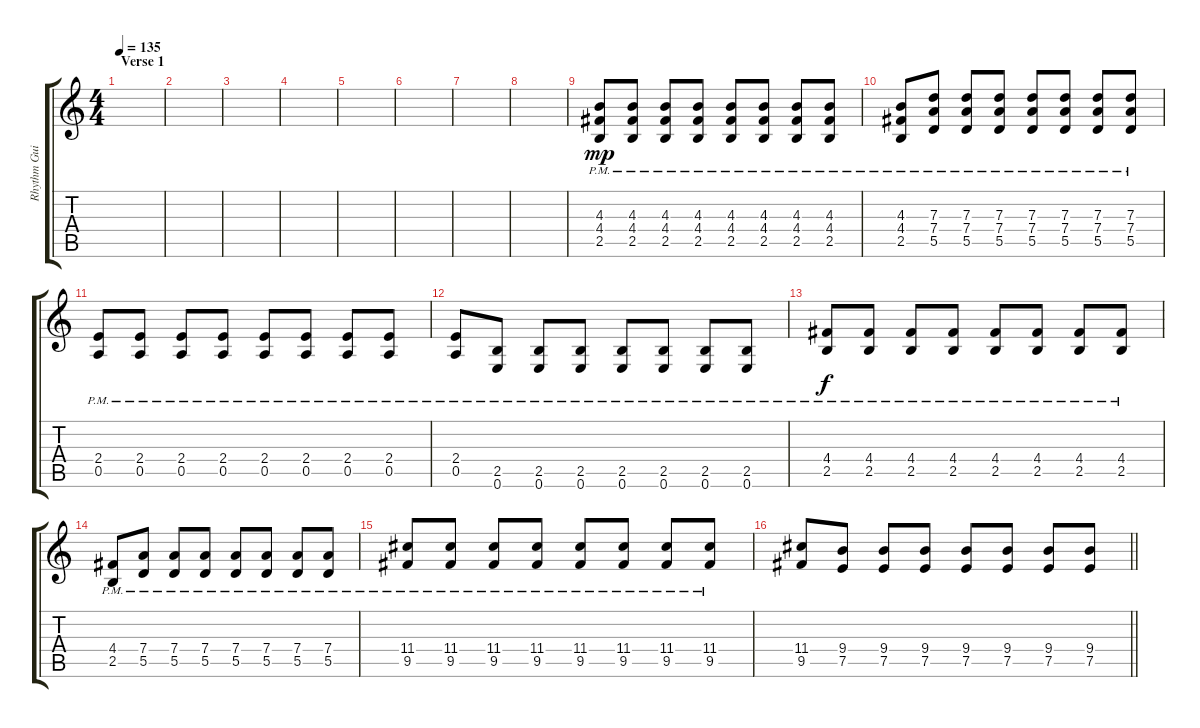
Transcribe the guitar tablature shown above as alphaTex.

\track ("Rhythm Guitar" "Rhythm Gui") {instrument distortionguitar}
\staff {score tabs}
\tuning (E4 B3 G3 D3 A2 E2) {hide}
\ts (4 4)
\section ("" "Verse 1")
\tempo 135
\clef g2
\ks c
|
|
|
|
|
|
|
|
(4.3{pm} 4.4{pm} 2.5{pm}).8{dy mp} (4.3{pm} 4.4{pm} 2.5{pm}).8 (4.3{pm} 4.4{pm} 2.5{pm}).8 (4.3{pm} 4.4{pm} 2.5{pm}).8 (4.3{pm} 4.4{pm} 2.5{pm}).8 (4.3{pm} 4.4{pm} 2.5{pm}).8 (4.3{pm} 4.4{pm} 2.5{pm}).8 (4.3{pm} 4.4{pm} 2.5{pm}).8 |
(4.3{pm} 4.4{pm} 2.5{pm}).8 (7.3{pm} 7.4{pm} 5.5{pm}).8 (7.3{pm} 7.4{pm} 5.5{pm}).8 (7.3{pm} 7.4{pm} 5.5{pm}).8 (7.3{pm} 7.4{pm} 5.5{pm}).8 (7.3{pm} 7.4{pm} 5.5{pm}).8 (7.3{pm} 7.4{pm} 5.5{pm}).8 (7.3{pm} 7.4{pm} 5.5{pm}).8 |
(2.4{pm} 0.5{pm}).8 (2.4{pm} 0.5{pm}).8 (2.4{pm} 0.5{pm}).8 (2.4{pm} 0.5{pm}).8 (2.4{pm} 0.5{pm}).8 (2.4{pm} 0.5{pm}).8 (2.4{pm} 0.5{pm}).8 (2.4{pm} 0.5{pm}).8 |
(2.4{pm} 0.5{pm}).8 (2.5{pm} 0.6{pm}).8 (2.5{pm} 0.6{pm}).8 (2.5{pm} 0.6{pm}).8 (2.5{pm} 0.6{pm}).8 (2.5{pm} 0.6{pm}).8 (2.5{pm} 0.6{pm}).8 (2.5{pm} 0.6{pm}).8 |
(4.4{pm} 2.5{pm}).8{dy f} (4.4{pm} 2.5{pm}).8 (4.4{pm} 2.5{pm}).8 (4.4{pm} 2.5{pm}).8 (4.4{pm} 2.5{pm}).8 (4.4{pm} 2.5{pm}).8 (4.4{pm} 2.5{pm}).8 (4.4{pm} 2.5{pm}).8 |
(4.4{pm} 2.5{pm}).8 (7.4{pm} 5.5{pm}).8 (7.4{pm} 5.5{pm}).8 (7.4{pm} 5.5{pm}).8 (7.4{pm} 5.5{pm}).8 (7.4{pm} 5.5{pm}).8 (7.4{pm} 5.5{pm}).8 (7.4{pm} 5.5{pm}).8 |
(11.4{pm} 9.5{pm}).8 (11.4{pm} 9.5{pm}).8 (11.4{pm} 9.5{pm}).8 (11.4{pm} 9.5{pm}).8 (11.4{pm} 9.5{pm}).8 (11.4{pm} 9.5{pm}).8 (11.4{pm} 9.5{pm}).8 (11.4{pm} 9.5{pm}).8 |
\barLineRight lightlight
(11.4 9.5).8 (9.4 7.5).8 (9.4 7.5).8 (9.4 7.5).8 (9.4 7.5).8 (9.4 7.5).8 (9.4 7.5).8 (9.4 7.5).8
